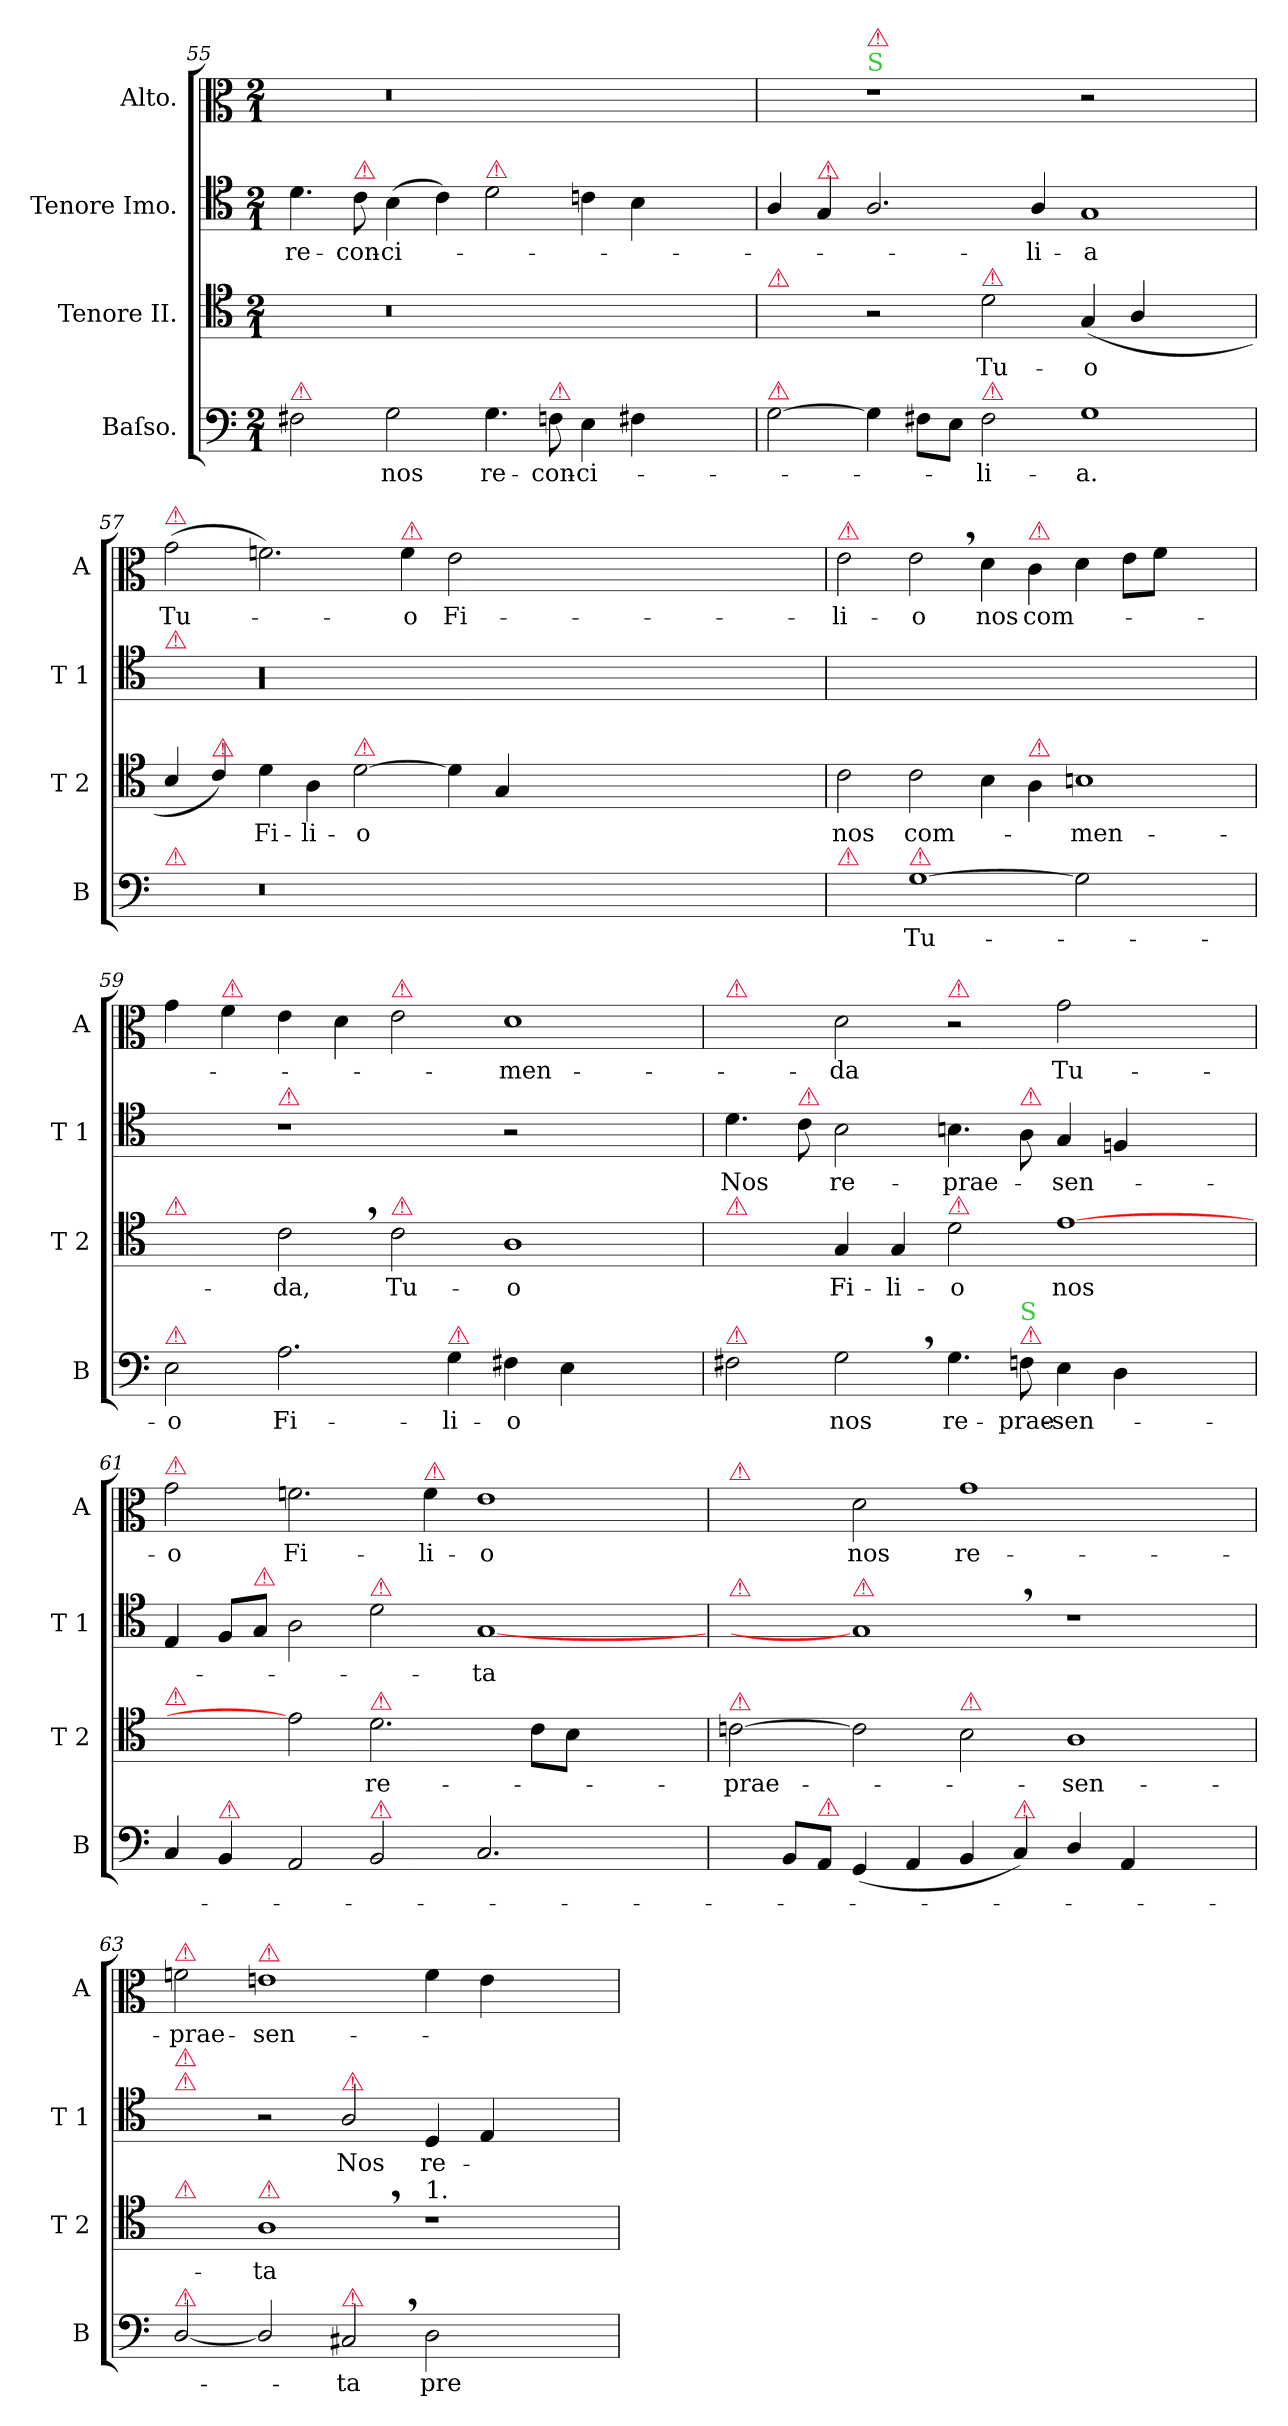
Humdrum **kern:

**kern	**text	**kern	**text	**kern	**text	**kern	**text
*part4	*part4	*part3	*part3	*part2	*part2	*part1	*part1
*staff4	*staff4	*staff3	*staff3	*staff2	*staff2	*staff1	*staff1
*I"Baſso.	*	*I"Tenore II.	*	*I"Tenore Imo.	*	*I"Alto.	*
*I'B	*	*I'T 2	*	*I'T 1	*	*I'A	*
*clefF4	*	*clefC4	*	*clefC4	*	*clefC3	*
*k[]	*	*k[]	*	*k[]	*	*k[]	*
*M2/1	*	*M2/1	*	*M2/1	*	*M2/1	*
=55	=55	=55	=55	=55	=55	=55	=55
!LO:TX:a:color=crimson:t=⚠	!	!	!	!	!	!	!
2F#X\	.	2ryy	.	4.d\	re-	2ryy	.
!	!	!	!	!LO:TX:a:color=crimson:t=⚠	!	!	!
.	.	.	.	8c\	-con-	.	.
2G\	nos	0r	.	(4B\	-ci-	0r	.
.	.	.	.	4c\)	.	.	.
!	!	!	!	!LO:TX:a:color=crimson:t=⚠	!	!	!
4.G\	re-	.	.	2d\	.	.	.
!LO:TX:a:color=crimson:t=⚠	!	!	!	!	!	!	!
8Fn\	-con-	.	.	.	.	.	.
4E\	-ci-	.	.	4cn\	.	.	.
4F#X\	.	.	.	4B\	.	.	.
2ryy	.	.	.	2ryy	.	.	.
=56	=56	=56	=56	=56	=56	=56	=56
!	!	!LO:TX:a:color=crimson:t=⚠	!	!	!	!	!
!LO:TX:a:color=crimson:t=⚠	!	!	!	!	!	!	!
[2G\	.	2ryy	.	4A/	.	2ryy	.
!	!	!	!	!LO:TX:a:color=crimson:t=⚠	!	!	!
.	.	.	.	4G/	.	.	.
!	!	!	!	!	!	!LO:TX:a:color=limegreen:t=S	!
!	!	!	!	!	!	!LO:TX:a:color=crimson:t=⚠	!
4G]	.	2r	.	2.A/	.	1r	.
8F#X\L	.	.	.	.	.	.	.
8E\J	.	.	.	.	.	.	.
!	!	!LO:TX:a:color=crimson:t=⚠	!	!	!	!	!
!LO:TX:a:color=crimson:t=⚠	!	!	!	!	!	!	!
2F#\	-li-	2d\	Tu-	.	.	.	.
.	.	.	.	4A/	-li-	.	.
1G\	-a.	(4G/	-o	1G/	-a	2r	.
.	.	4A/	.	.	.	.	.
.	.	2ryy	.	.	.	2ryy	.
=57	=57	=57	=57	=57	=57	=57	=57
!	!	!	!	!	!	!LO:TX:a:color=crimson:t=⚠	!
!	!	!	!	!LO:TX:a:color=crimson:t=⚠	!	!	!
!LO:TX:a:color=crimson:t=⚠	!	!	!	!	!	!	!
2ryy	.	4B/	.	2ryy	.	(2g\	Tu-
!	!	!LO:TX:a:color=crimson:t=⚠	!	!	!	!	!
.	.	4c/)	.	.	.	.	.
0r	.	4d\	Fi-	00r	.	2.fn\)	.
.	.	4A\	-li-	.	.	.	.
!	!	!LO:TX:a:color=crimson:t=⚠	!	!	!	!	!
.	.	[2d\	-o	.	.	.	.
!	!	!	!	!	!	!LO:TX:a:color=crimson:t=⚠	!
.	.	.	.	.	.	4f\	-o
.	.	4d!\]	.	.	.	2e\	Fi-
.	.	4G/	.	.	.	.	.
.	.	0ryy	.	.	.	0ryy	.
0ryy	.	.	.	.	.	.	.
.	.	2ryy	.	.	.	2ryy	.
=58	=58	=58	=58	=58	=58	=58	=58
!	!	!	!	!	!	!LO:TX:a:color=crimson:t=⚠	!
!LO:TX:a:color=crimson:t=⚠	!	!	!	!	!	!	!
2ryy	.	2c\	nos	0ryy	.	2e\	-li-
!LO:TX:a:color=crimson:t=⚠	!	!	!	!	!	!	!
[1G	Tu-	2c\	com-	.	.	2e,\	-o
.	.	4B\	.	.	.	4d\	nos
!	!	!	!	!	!	!LO:TX:a:color=crimson:t=⚠	!
!	!	!LO:TX:a:color=crimson:t=⚠	!	!	!	!	!
.	.	4A\	.	.	.	4c\	com-
2G!]	.	1Bn\	-men-	.	.	4d\	.
.	.	.	.	.	.	8e\L	.
.	.	.	.	.	.	8f\J	.
2ryy	.	.	.	2ryy	.	2ryy	.
=59	=59	=59	=59	=59	=59	=59	=59
!	!	!LO:TX:a:color=crimson:t=⚠	!	!	!	!	!
!LO:TX:a:color=crimson:t=⚠	!	!	!	!	!	!	!
2E\	-o	2ryy	.	2ryy	.	4g\	.
!	!	!	!	!	!	!LO:TX:a:color=crimson:t=⚠	!
.	.	.	.	.	.	4f\	.
!	!	!	!	!LO:TX:a:color=crimson:t=⚠	!	!	!
2.A\	Fi-	2c,\	-da,	1r	.	4e\	.
.	.	.	.	.	.	4d\	.
!	!	!	!	!	!	!LO:TX:a:color=crimson:t=⚠	!
!	!	!LO:TX:a:color=crimson:t=⚠	!	!	!	!	!
.	.	2c\	Tu-	.	.	2e\	.
!LO:TX:a:color=crimson:t=⚠	!	!	!	!	!	!	!
4G\	-li-	.	.	.	.	.	.
4F#X\	-o	1A\	-o	2r	.	1d\	-men-
4E\	.	.	.	.	.	.	.
2ryy	.	.	.	2ryy	.	.	.
=60	=60	=60	=60	=60	=60	=60	=60
!	!	!	!	!	!	!LO:TX:a:color=crimson:t=⚠	!
!	!	!LO:TX:a:color=crimson:t=⚠	!	!	!	!	!
!LO:TX:a:color=crimson:t=⚠	!	!	!	!	!	!	!
2F#X\	.	2ryy	.	4.d\	Nos	2ryy	.
!	!	!	!	!LO:TX:a:color=crimson:t=⚠	!	!	!
.	.	.	.	8c\	.	.	.
2G,\	nos	4G/	Fi-	2B\	re-	2d\	-da
.	.	4G/	-li-	.	.	.	.
!	!	!	!	!	!	!LO:TX:a:color=crimson:t=⚠	!
!	!	!LO:TX:a:color=crimson:t=⚠	!	!	!	!	!
4.G\	re-	2d\	-o	4.Bn\	-prae-	2r	.
!	!	!	!	!LO:TX:a:color=crimson:t=⚠	!	!	!
!LO:TX:a:color=crimson:t=⚠	!	!	!	!	!	!	!
!LO:TX:a:color=limegreen:t=S	!	!	!	!	!	!	!
8Fn\	-prae-	.	.	8A\	.	.	.
4E\	-sen-	[1e\	nos	4G/	-sen-	2g\	Tu-
4D\	.	.	.	4Fn/	.	.	.
2ryy	.	.	.	2ryy	.	2ryy	.
=61	=61	=61	=61	=61	=61	=61	=61
!	!	!	!	!	!	!LO:TX:a:color=crimson:t=⚠	!
!	!	!LO:TX:a:color=crimson:t=⚠	!	!	!	!	!
4C/	.	2ryy	.	4E/	.	2g\	-o
!LO:TX:a:color=crimson:t=⚠	!	!	!	!	!	!	!
4BB/	.	.	.	8F/L	.	.	.
!	!	!	!	!LO:TX:a:color=crimson:t=⚠	!	!	!
.	.	.	.	8G/J	.	.	.
2AA/	.	2e\]	.	2A\	.	2.fn\	Fi-
!	!	!	!	!LO:TX:a:color=crimson:t=⚠	!	!	!
!	!	!LO:TX:a:color=crimson:t=⚠	!	!	!	!	!
!LO:TX:a:color=crimson:t=⚠	!	!	!	!	!	!	!
2BB/	.	2.d\	re-	2d\	.	.	.
!	!	!	!	!	!	!LO:TX:a:color=crimson:t=⚠	!
.	.	.	.	.	.	4f\	-li-
2.C/	.	.	.	[1G/	-ta	1e\	-o
.	.	8c\L	.	.	.	.	.
.	.	8B\J	.	.	.	.	.
.	.	2ryy	.	.	.	.	.
4ryy	.	.	.	.	.	.	.
=62	=62	=62	=62	=62	=62	=62	=62
!	!	!	!	!	!	!LO:TX:a:color=crimson:t=⚠	!
!	!	!	!	!LO:TX:a:color=crimson:t=⚠	!	!	!
!	!	!LO:TX:a:color=crimson:t=⚠	!	!	!	!	!
4ryy	.	[2cn\	-prae-	2ryy	.	2ryy	.
8BB/L	.	.	.	.	.	.	.
!LO:TX:a:color=crimson:t=⚠	!	!	!	!	!	!	!
8AA/J	.	.	.	.	.	.	.
!	!	!	!	!LO:TX:a:color=crimson:t=⚠	!	!	!
(4GG/	.	2c]	.	1G,]	.	2d\	nos
4AA/	.	.	.	.	.	.	.
!	!	!LO:TX:a:color=crimson:t=⚠	!	!	!	!	!
4BB/	.	2B\	.	.	.	1g	re-
!LO:TX:a:color=crimson:t=⚠	!	!	!	!	!	!	!
4C/)	.	.	.	.	.	.	.
4D/	.	1A\	-sen-	1r	.	.	.
4AA/	.	.	.	.	.	.	.
2ryy	.	.	.	.	.	2ryy	.
=63	=63	=63	=63	=63	=63	=63	=63
!	!	!	!	!	!	!LO:TX:a:color=crimson:t=⚠	!
!	!	!	!	!LO:TX:a:color=crimson:t=⚠	!	!	!
!	!	!	!	!LO:TX:a:color=crimson:t=⚠	!	!	!
!	!	!LO:TX:a:color=crimson:t=⚠	!	!	!	!	!
!LO:TX:a:color=crimson:t=⚠	!	!	!	!	!	!	!
[2D/	.	2ryy	.	2ryy	.	2fn\	-prae-
!	!	!	!	!	!	!LO:TX:a:color=crimson:t=⚠	!
!	!	!LO:TX:a:color=crimson:t=⚠	!	!	!	!	!
2D/]	.	1A,	-ta	2r	.	1en	-sen-
!	!	!	!	!LO:TX:a:color=crimson:t=⚠	!	!	!
!LO:TX:a:color=crimson:t=⚠	!	!	!	!	!	!	!
2C#X,/	-ta	.	.	2A/	Nos	.	.
!	!	!LO:TX:a:t=1.	!	!	!	!	!
2D\	pre-	1r	.	4D/	re-	4f\	.
.	.	.	.	4E/	.	4e\	.
2ryy	.	.	.	2ryy	.	2ryy	.
=	=	=	=	=	=	=	=
*-	*-	*-	*-	*-	*-	*-	*-
